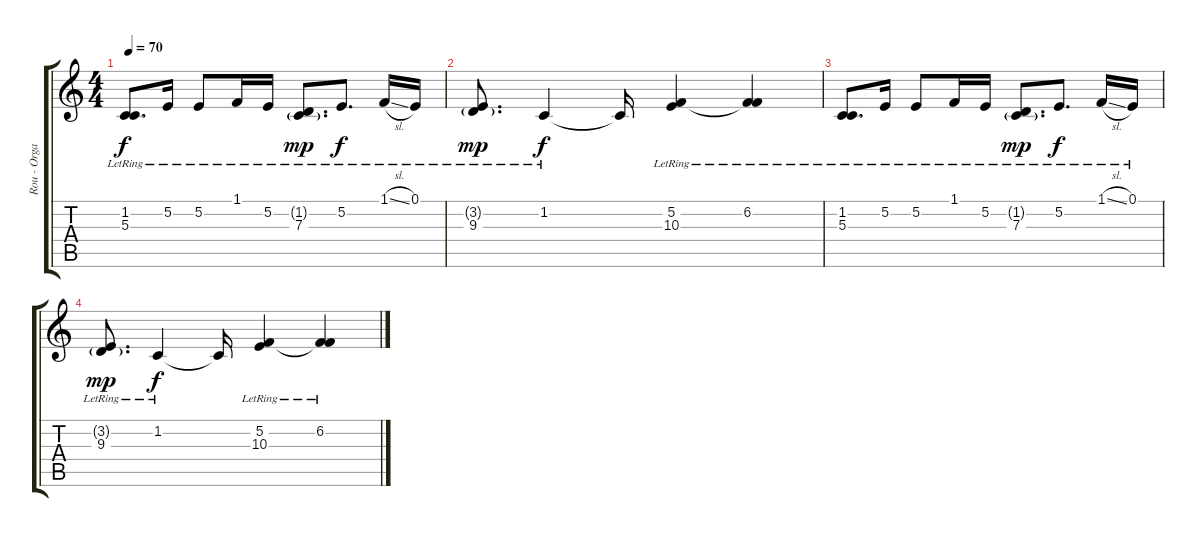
\track ("Rou - Organ" "Rou - Orga") {instrument drawbarorgan}
\staff {score tabs}
\tuning (E4 B3 G3 D3 A2 E2) {hide}
\ts (4 4)
\tempo 70
\clef g2
\ks c
(1.2{lr} 5.3{lr}).8{d dy f} 5.2{lr}.16 5.2{lr}.8 1.1{lr}.16 5.2{lr}.16 (1.2{g lr} 7.3{lr}).8{d dy mp} 5.2{lr}.8{d dy f} 1.1{sl lr}.16 0.1{lr}.16 |
(3.2{g lr} 9.3{lr}).8{d dy mp} 1.2{lr}.4{dy f} 1.2{t}.16 (5.2{lr} 10.3{lr}).4 (6.2{lr} 10.3{t}).4 |
(1.2{lr} 5.3{lr}).8{d} 5.2{lr}.16 5.2{lr}.8 1.1{lr}.16 5.2{lr}.16 (1.2{g lr} 7.3{lr}).8{d dy mp} 5.2{lr}.8{d dy f} 1.1{sl lr}.16 0.1{lr}.16 |
(3.2{g lr} 9.3{lr}).8{d dy mp} 1.2{lr}.4{dy f} 1.2{t}.16 (5.2{lr} 10.3{lr}).4 (6.2{lr} 10.3{t}).4
